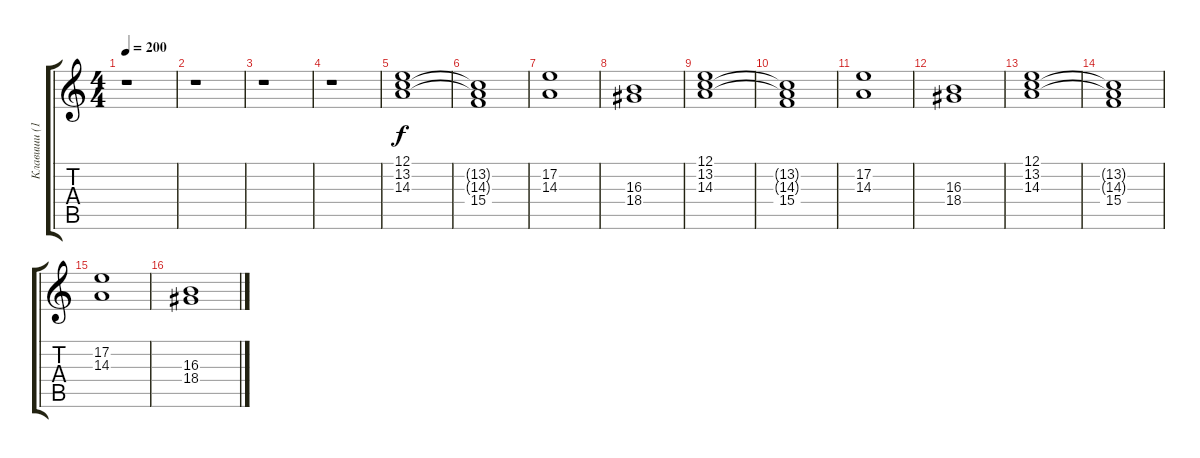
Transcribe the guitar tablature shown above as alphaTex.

\track ("Клавиши (1)" "Клавиши (1") {instrument rockorgan}
\staff {score tabs}
\tuning (E4 B3 G3 D3 A2 E2) {hide}
\ts (4 4)
\tempo 200
\clef g2
\ks c
r.1{dy f} |
r.1 |
r.1 |
r.1 |
(12.1 13.2 14.3).1 |
(13.2{t} 14.3{t} 15.4).1 |
(17.2 14.3).1 |
(16.3 18.4).1 |
(12.1 13.2 14.3).1 |
(13.2{t} 14.3{t} 15.4).1 |
(17.2 14.3).1 |
(16.3 18.4).1 |
(12.1 13.2 14.3).1 |
(13.2{t} 14.3{t} 15.4).1 |
(17.2 14.3).1 |
(16.3 18.4).1
